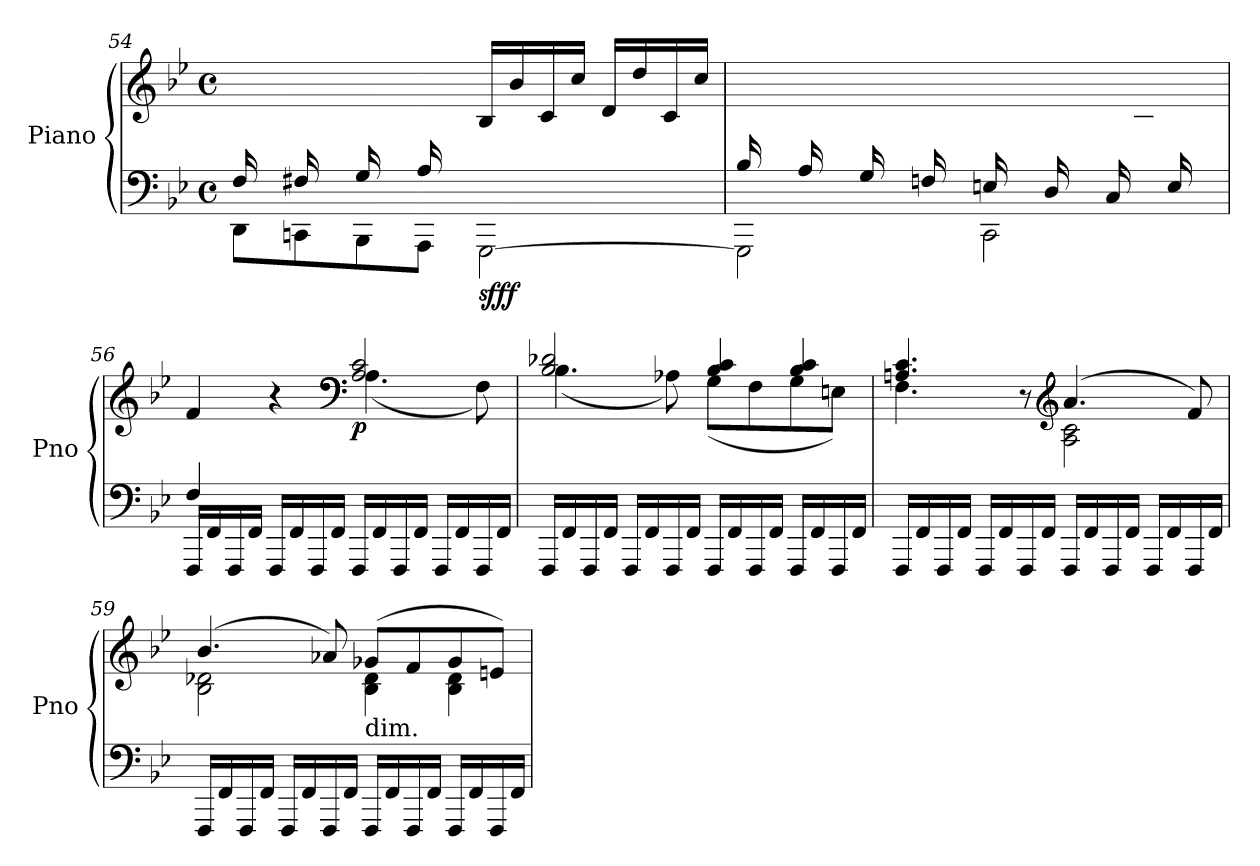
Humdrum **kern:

**kern	**kern	**dynam
*part1	*part1	*part1
*staff2	*staff1	*staff1/2
*I"Piano	*	*
*I'Pno	*	*
*clefF4	*clefG2	*
*k[b-e-]	*k[b-e-]	*
*B-:	*B-:	*
*M4/4	*M4/4	*
*met(c)	*met(c)	*
=54	=54	=54
*^	*	*
16F/LL	8DD\L	16ryy	.
16ryy	.	16f\	.
16F#X/	8CCn\	16ryy	.
16ryy	.	16f#X\JJ	.
16G/LL	8BBB-\	16ryy	.
16ryy	.	16g\	.
16A/	8AAA\J	16ryy	.
2ryy	.	16a\JJ	.
!	!	!	!LO:DY:b=2
!	!	!	!LO:DY:n=1:b
.	[2GGG\	16B-/LL	sf ff
.	.	16b-/	.
.	.	16c/	.
.	.	16cc/JJ	.
.	.	16d/LL	.
.	.	16dd/	.
.	.	16c/	.
16ryy	.	16cc/JJ	.
=55	=55	=55	=55
16B-/LL	2GGG\]	16ryy	.
16ryy	.	16b-\	.
16A/	.	16ryy	.
16ryy	.	16a\JJ	.
16G/LL	.	16ryy	.
16ryy	.	16g\	.
16Fn/	.	16ryy	.
16ryy	.	16fn\JJ	.
16En/LL	2CC\	16ryy	.
16ryy	.	16en\	.
16D/	.	16ryy	.
16ryy	.	16d\JJ	.
16C/LL	.	16ryy	.
16ryy	.	16c\	.
16E/	.	16ryy	.
16ryy	.	16e\JJ	.
=56	=56	=56	=56
*	*	*^	*
4F/	16FFF/LL	4f/	2ryy	.
.	16FF/	.	.	.
.	16FFF/	.	.	.
.	16FF/JJ	.	.	.
2.ryy	16FFF/LL	4r	.	.
.	16FF/	.	.	.
.	16FFF/	.	.	.
.	16FF/JJ	.	.	.
*	*	*clefF4	*	*
!	!	!	!	!LO:DY:b
.	16FFF/LL	2A/ 2c/	(<4.A\	p
.	16FF/	.	.	.
.	16FFF/	.	.	.
.	16FF/JJ	.	.	.
.	16FFF/LL	.	.	.
.	16FF/	.	.	.
.	16FFF/	.	8F\)	.
.	16FF/JJ	.	.	.
*v	*v	*	*	*
=57	=57	=57	=57
16FFF/LL	2B-/ 2d-X/	(<4.B-\	.
16FF/	.	.	.
16FFF/	.	.	.
16FF/JJ	.	.	.
16FFF/LL	.	.	.
16FF/	.	.	.
16FFF/	.	8A-X\)	.
16FF/JJ	.	.	.
16FFF/LL	4B-/ 4c/	(<8G\L	.
16FF/	.	.	.
16FFF/	.	8F\	.
16FF/JJ	.	.	.
16FFF/LL	4B-/ 4c/	8G\	.
16FF/	.	.	.
16FFF/	.	8En\J)	.
16FF/JJ	.	.	.
=58	=58	=58	=58
16FFF/LL	4.An/ 4.c/	4.F\	.
16FF/	.	.	.
16FFF/	.	.	.
16FF/JJ	.	.	.
16FFF/LL	.	.	.
16FF/	.	.	.
16FFF/	8r	8ryy	.
16FF/JJ	.	.	.
*	*clefG2	*	*
16FFF/LL	(>4.a/	2A\ 2c\	.
16FF/	.	.	.
16FFF/	.	.	.
16FF/JJ	.	.	.
16FFF/LL	.	.	.
16FF/	.	.	.
16FFF/	8f/)	.	.
16FF/JJ	.	.	.
=59	=59	=59	=59
16FFF/LL	(>4.b-/	2B-\ 2d-X\	.
16FF/	.	.	.
16FFF/	.	.	.
16FF/JJ	.	.	.
16FFF/LL	.	.	.
16FF/	.	.	.
16FFF/	8a-X/)	.	.
16FF/JJ	.	.	.
!	!LO:TX:b:t=dim.	!	!
16FFF/LL	(>8g-X/L	4B-\ 4d-\	.
16FF/	.	.	.
16FFF/	8f/	.	.
16FF/JJ	.	.	.
16FFF/LL	8g-/	4B-\ 4d-\	.
16FF/	.	.	.
16FFF/	8en/J)	.	.
16FF/JJ	.	.	.
*	*v	*v	*
=	=	=
*-	*-	*-
